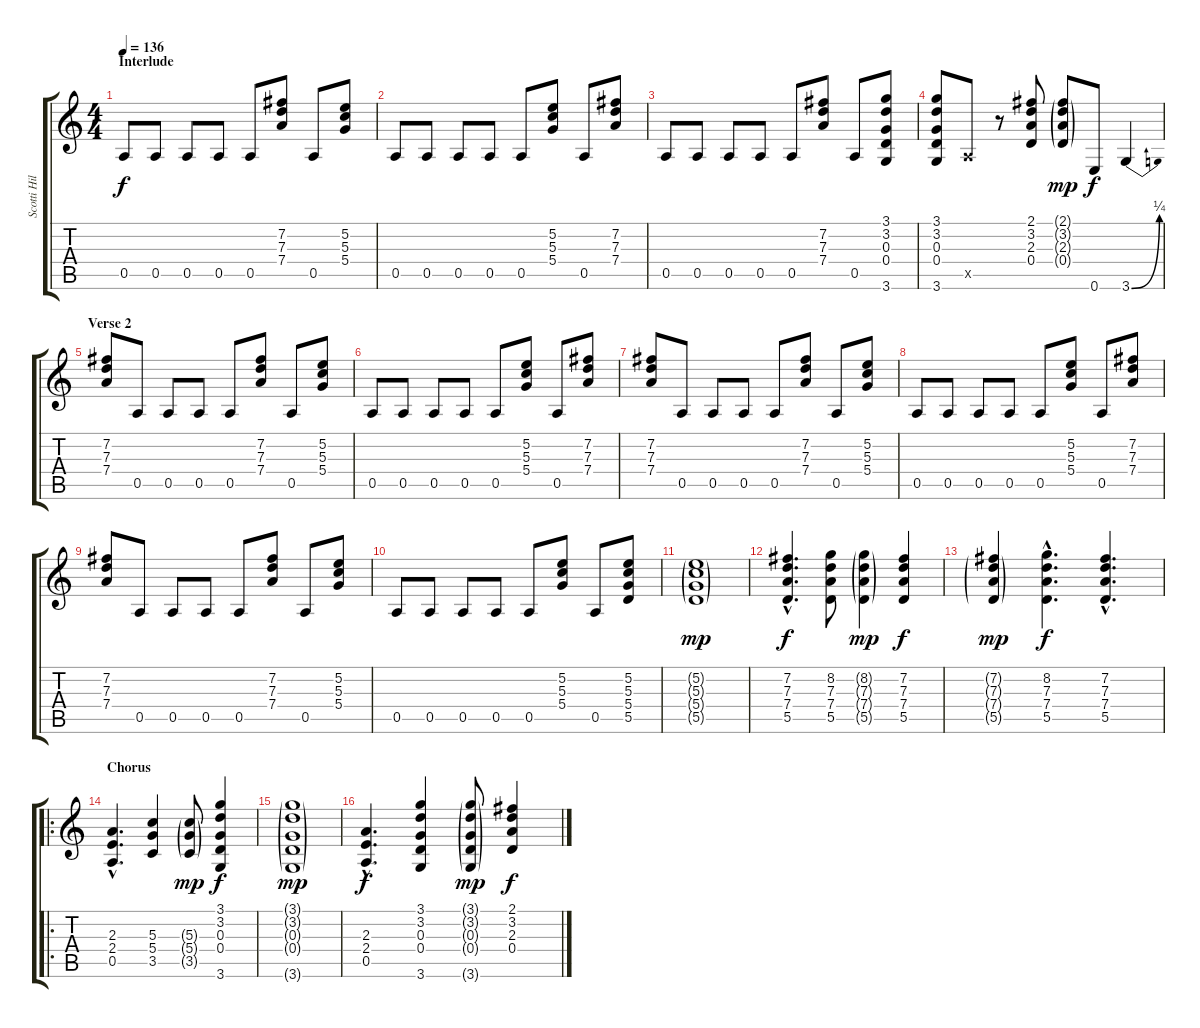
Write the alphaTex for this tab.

\track ("Scotti Hill" "Scotti Hil") {instrument distortionguitar}
\staff {score tabs}
\tuning (E4 B3 G3 D3 A2 E2) {hide}
\ts (4 4)
\section ("" "Interlude")
\tempo 136
\clef g2
\ks c
0.5.8{dy f} 0.5.8 0.5.8 0.5.8 0.5.8 (7.2 7.3 7.4).8 0.5.8 (5.2 5.3 5.4).8 |
0.5.8 0.5.8 0.5.8 0.5.8 0.5.8 (5.2 5.3 5.4).8 0.5.8 (7.2 7.3 7.4).8 |
0.5.8 0.5.8 0.5.8 0.5.8 0.5.8 (7.2 7.3 7.4).8 0.5.8 (3.1 3.2 0.3 0.4 3.6).8 |
(3.1 3.2 0.3 0.4 3.6).8 0.5{x}.8 r.8 (2.1 3.2 2.3 0.4).8 (2.1{g} 3.2{g} 2.3{g} 0.4{g}).8{dy mp} 0.6.8{dy f} 3.6{be (bend 0 0 60 1)}.4 |
\section ("" "Verse 2")
(7.2 7.3 7.4).8 0.5.8 0.5.8 0.5.8 0.5.8 (7.2 7.3 7.4).8 0.5.8 (5.2 5.3 5.4).8 |
0.5.8 0.5.8 0.5.8 0.5.8 0.5.8 (5.2 5.3 5.4).8 0.5.8 (7.2 7.3 7.4).8 |
(7.2 7.3 7.4).8 0.5.8 0.5.8 0.5.8 0.5.8 (7.2 7.3 7.4).8 0.5.8 (5.2 5.3 5.4).8 |
0.5.8 0.5.8 0.5.8 0.5.8 0.5.8 (5.2 5.3 5.4).8 0.5.8 (7.2 7.3 7.4).8 |
(7.2 7.3 7.4).8 0.5.8 0.5.8 0.5.8 0.5.8 (7.2 7.3 7.4).8 0.5.8 (5.2 5.3 5.4).8 |
0.5.8 0.5.8 0.5.8 0.5.8 0.5.8 (5.2 5.3 5.4).8 0.5.8 (5.2 5.3 5.4 5.5).8 |
(5.2{g} 5.3{g} 5.4{g} 5.5{g}).1{dy mp} |
(7.2{hac} 7.3{hac} 7.4{hac} 5.5{hac}).4{d dy f} (8.2 7.3 7.4 5.5).8 (8.2{g} 7.3{g} 7.4{g} 5.5{g}).4{dy mp} (7.2 7.3 7.4 5.5).4{dy f} |
(7.2{g} 7.3{g} 7.4{g} 5.5{g}).4{dy mp} (8.2{hac} 7.3{hac} 7.4{hac} 5.5{hac}).4{d dy f} (7.2{hac} 7.3{hac} 7.4{hac} 5.5{hac}).4{d} |
\ro
\section ("" "Chorus")
(2.3{hac} 2.4{hac} 0.5{hac}).4{d} (5.3 5.4 3.5).4 (5.3{g} 5.4{g} 3.5{g}).8{dy mp} (3.1 3.2 0.3 0.4 3.6).4{dy f} |
(3.1{g} 3.2{g} 0.3{g} 0.4{g} 3.6{g}).1{dy mp} |
(2.3{hac} 2.4{hac} 0.5{hac}).4{d dy f} (3.1 3.2 0.3 0.4 3.6).4 (3.1{g} 3.2{g} 0.3{g} 0.4{g} 3.6{g}).8{dy mp} (2.1 3.2 2.3 0.4).4{dy f}
